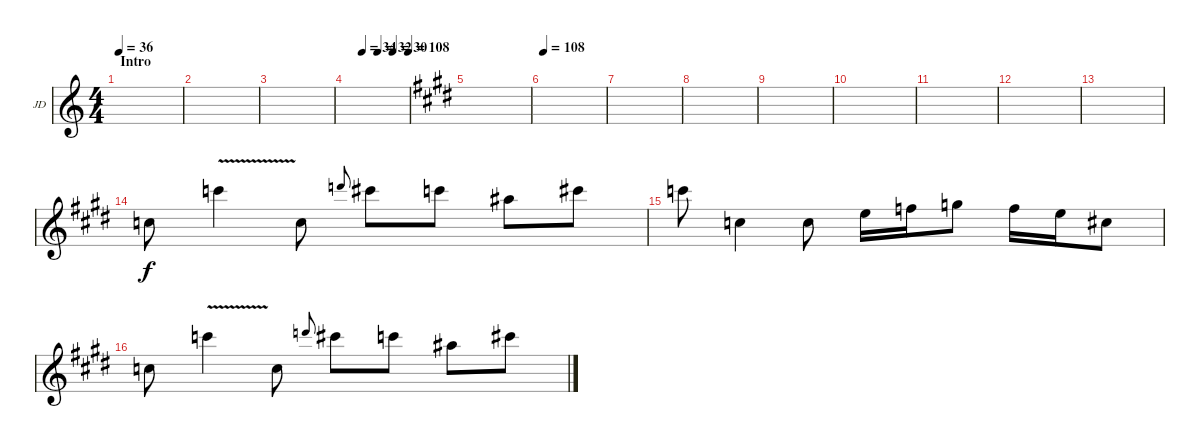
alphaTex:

\defaultSystemsLayout 4
\bracketExtendMode groupsimilarinstruments
\firstSystemTrackNameOrientation horizontal
\otherSystemsTrackNameOrientation horizontal
\track ("Jordan Rudess Sitar" "JD") {instrument sitar}
\staff {score}
\tuning (C4 G3 Eb3 Bb2 F2 C2)
\displaytranspose 12
\ts (4 4)
\section ("" "Intro")
\tempo 36
\clef g2
\ks c
|
|
|
\tempo (34 0.25)
\tempo (32 0.5)
\tempo (30 0.75)
\tempo (108 1)
|
\ks e
|
\tempo 108
|
|
|
|
|
|
|
|
24.6.8 31.5{v}.4 24.6.8 28.4.8{gr onbeat} 32.5.8 31.5.8 29.5.8 32.5.8 |
31.5.8 24.6.4 24.6.8 28.6.16 29.6.16 31.6.8 29.6.16 28.6.16 25.6.8 |
24.6.8 31.5{v}.4 24.6.8 28.4.8{gr onbeat} 32.5.8 31.5.8 29.5.8 32.5.8
